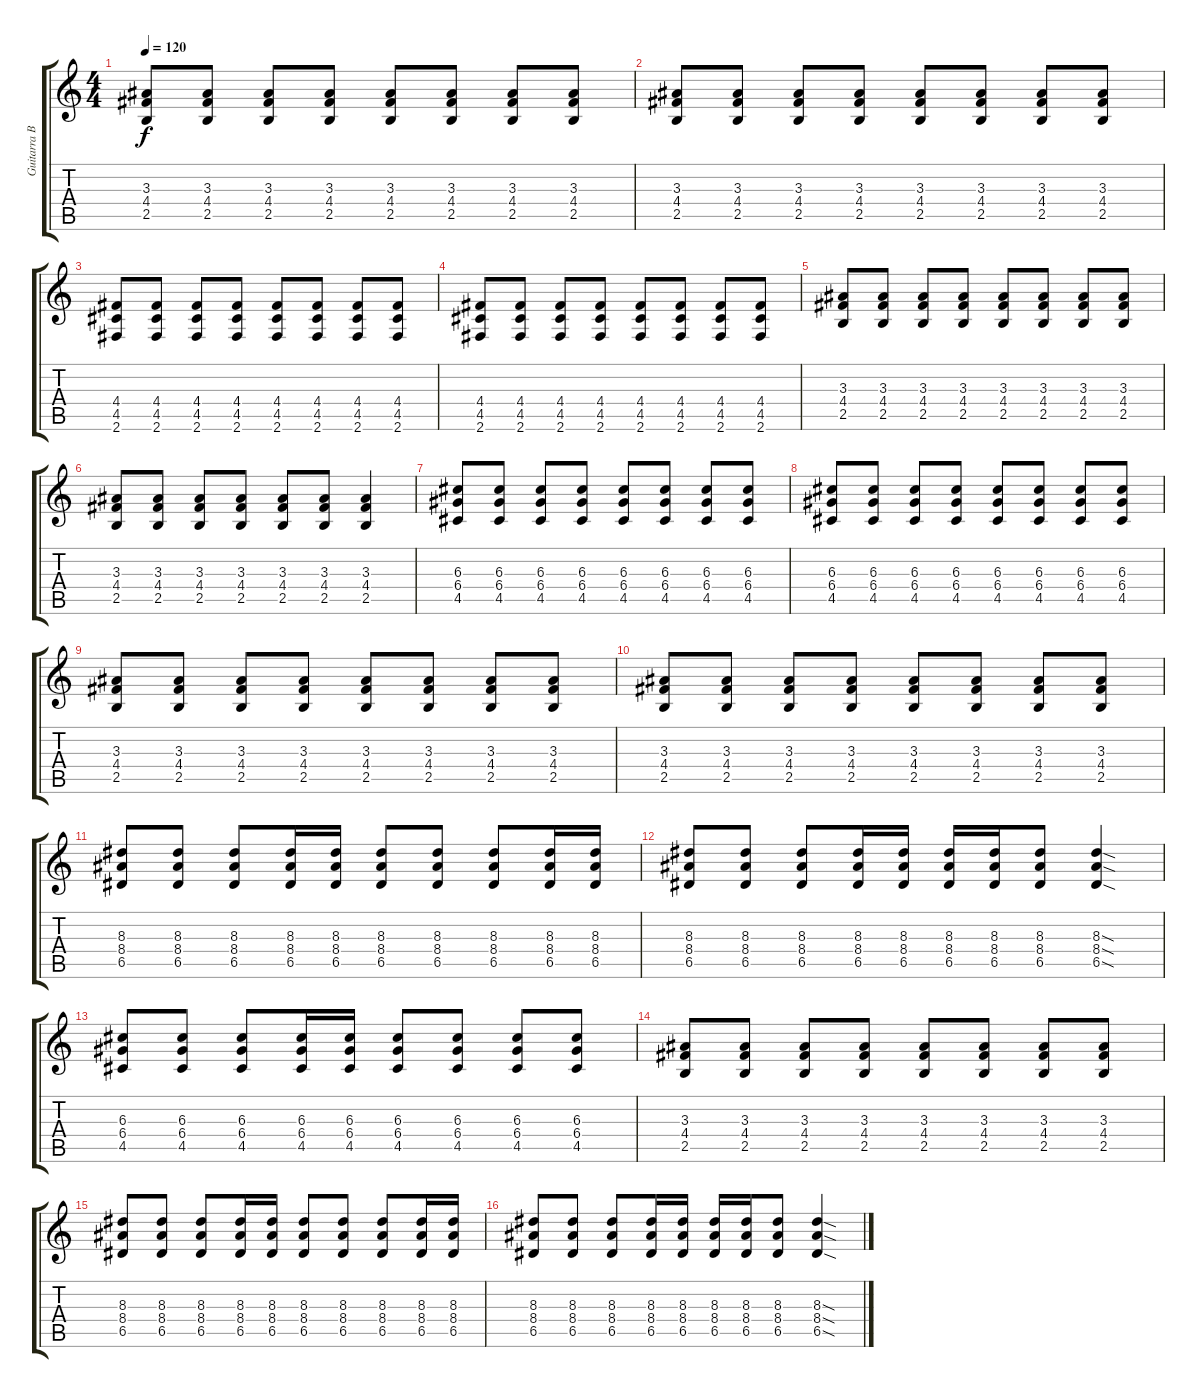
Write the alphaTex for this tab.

\track ("Guitarra Base" "Guitarra B") {instrument acousticguitarsteel}
\staff {score tabs}
\tuning (E4 B3 G3 D3 A2 E2) {hide}
\ts (4 4)
\tempo 120
\clef g2
\ks c
(3.3 4.4 2.5).8{dy f} (3.3 4.4 2.5).8 (3.3 4.4 2.5).8 (3.3 4.4 2.5).8 (3.3 4.4 2.5).8 (3.3 4.4 2.5).8 (3.3 4.4 2.5).8 (3.3 4.4 2.5).8 |
(3.3 4.4 2.5).8 (3.3 4.4 2.5).8 (3.3 4.4 2.5).8 (3.3 4.4 2.5).8 (3.3 4.4 2.5).8 (3.3 4.4 2.5).8 (3.3 4.4 2.5).8 (3.3 4.4 2.5).8 |
(4.4 4.5 2.6).8 (4.4 4.5 2.6).8 (4.4 4.5 2.6).8 (4.4 4.5 2.6).8 (4.4 4.5 2.6).8 (4.4 4.5 2.6).8 (4.4 4.5 2.6).8 (4.4 4.5 2.6).8 |
(4.4 4.5 2.6).8 (4.4 4.5 2.6).8 (4.4 4.5 2.6).8 (4.4 4.5 2.6).8 (4.4 4.5 2.6).8 (4.4 4.5 2.6).8 (4.4 4.5 2.6).8 (4.4 4.5 2.6).8 |
(3.3 4.4 2.5).8 (3.3 4.4 2.5).8 (3.3 4.4 2.5).8 (3.3 4.4 2.5).8 (3.3 4.4 2.5).8 (3.3 4.4 2.5).8 (3.3 4.4 2.5).8 (3.3 4.4 2.5).8 |
(3.3 4.4 2.5).8 (3.3 4.4 2.5).8 (3.3 4.4 2.5).8 (3.3 4.4 2.5).8 (3.3 4.4 2.5).8 (3.3 4.4 2.5).8 (3.3 4.4 2.5).4 |
(6.3 6.4 4.5).8 (6.3 6.4 4.5).8 (6.3 6.4 4.5).8 (6.3 6.4 4.5).8 (6.3 6.4 4.5).8 (6.3 6.4 4.5).8 (6.3 6.4 4.5).8 (6.3 6.4 4.5).8 |
(6.3 6.4 4.5).8 (6.3 6.4 4.5).8 (6.3 6.4 4.5).8 (6.3 6.4 4.5).8 (6.3 6.4 4.5).8 (6.3 6.4 4.5).8 (6.3 6.4 4.5).8 (6.3 6.4 4.5).8 |
(3.3 4.4 2.5).8 (3.3 4.4 2.5).8 (3.3 4.4 2.5).8 (3.3 4.4 2.5).8 (3.3 4.4 2.5).8 (3.3 4.4 2.5).8 (3.3 4.4 2.5).8 (3.3 4.4 2.5).8 |
(3.3 4.4 2.5).8 (3.3 4.4 2.5).8 (3.3 4.4 2.5).8 (3.3 4.4 2.5).8 (3.3 4.4 2.5).8 (3.3 4.4 2.5).8 (3.3 4.4 2.5).8 (3.3 4.4 2.5).8 |
(8.3 8.4 6.5).8{instrument electricguitarjazz} (8.3 8.4 6.5).8 (8.3 8.4 6.5).8 (8.3 8.4 6.5).16 (8.3 8.4 6.5).16 (8.3 8.4 6.5).8 (8.3 8.4 6.5).8 (8.3 8.4 6.5).8 (8.3 8.4 6.5).16 (8.3 8.4 6.5).16 |
(8.3 8.4 6.5).8{instrument electricguitarjazz} (8.3 8.4 6.5).8 (8.3 8.4 6.5).8 (8.3 8.4 6.5).16 (8.3 8.4 6.5).16 (8.3 8.4 6.5).16 (8.3 8.4 6.5).16 (8.3 8.4 6.5).8 (8.3{sod} 8.4{sod} 6.5{sod}).4 |
(6.3 6.4 4.5).8{instrument electricguitarjazz} (6.3 6.4 4.5).8 (6.3 6.4 4.5).8 (6.3 6.4 4.5).16 (6.3 6.4 4.5).16 (6.3 6.4 4.5).8 (6.3 6.4 4.5).8 (6.3 6.4 4.5).8 (6.3 6.4 4.5).8 |
(3.3 4.4 2.5).8{instrument electricguitarjazz} (3.3 4.4 2.5).8 (3.3 4.4 2.5).8 (3.3 4.4 2.5).8 (3.3 4.4 2.5).8 (3.3 4.4 2.5).8 (3.3 4.4 2.5).8 (3.3 4.4 2.5).8 |
(8.3 8.4 6.5).8{instrument electricguitarjazz} (8.3 8.4 6.5).8 (8.3 8.4 6.5).8 (8.3 8.4 6.5).16 (8.3 8.4 6.5).16 (8.3 8.4 6.5).8 (8.3 8.4 6.5).8 (8.3 8.4 6.5).8 (8.3 8.4 6.5).16 (8.3 8.4 6.5).16 |
(8.3 8.4 6.5).8{instrument electricguitarjazz} (8.3 8.4 6.5).8 (8.3 8.4 6.5).8 (8.3 8.4 6.5).16 (8.3 8.4 6.5).16 (8.3 8.4 6.5).16 (8.3 8.4 6.5).16 (8.3 8.4 6.5).8 (8.3{sod} 8.4{sod} 6.5{sod}).4
